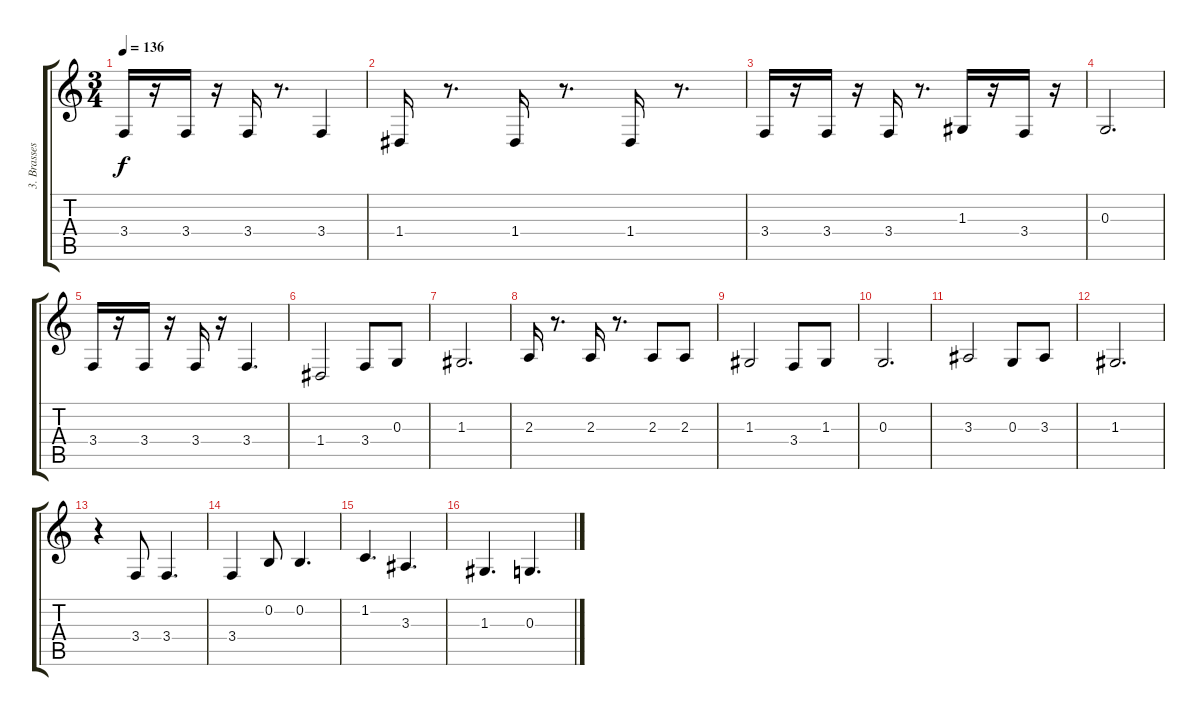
\track ("3. Brasses" "3. Brasses") {instrument trombone}
\staff {score tabs}
\tuning (E4 B3 G3 D3 A2 E2) {hide}
\ts (3 4)
\tempo 136
\clef g2
\ks c
3.4.16{dy f instrument trombone} r.16 3.4.16 r.16 3.4.16 r.8{d} 3.4.4 |
1.4.16 r.8{d} 1.4.16 r.8{d} 1.4.16 r.8{d} |
3.4.16 r.16 3.4.16 r.16 3.4.16 r.8{d} 1.3.16 r.16 3.4.16 r.16 |
0.3.2{d} |
3.4.16 r.16 3.4.16 r.16 3.4.16 r.16 3.4.4{d} |
1.4.2 3.4.8 0.3.8 |
1.3.2{d} |
2.3.16 r.8{d} 2.3.16 r.8{d} 2.3.8 2.3.8 |
1.3.2 3.4.8 1.3.8 |
0.3.2{d} |
3.3.2 0.3.8 3.3.8 |
1.3.2{d} |
r.4 3.4.8 3.4.4{d} |
3.4.4 0.2.8 0.2.4{d} |
1.2.4{d} 3.3.4{d} |
1.3.4{d} 0.3.4{d}
